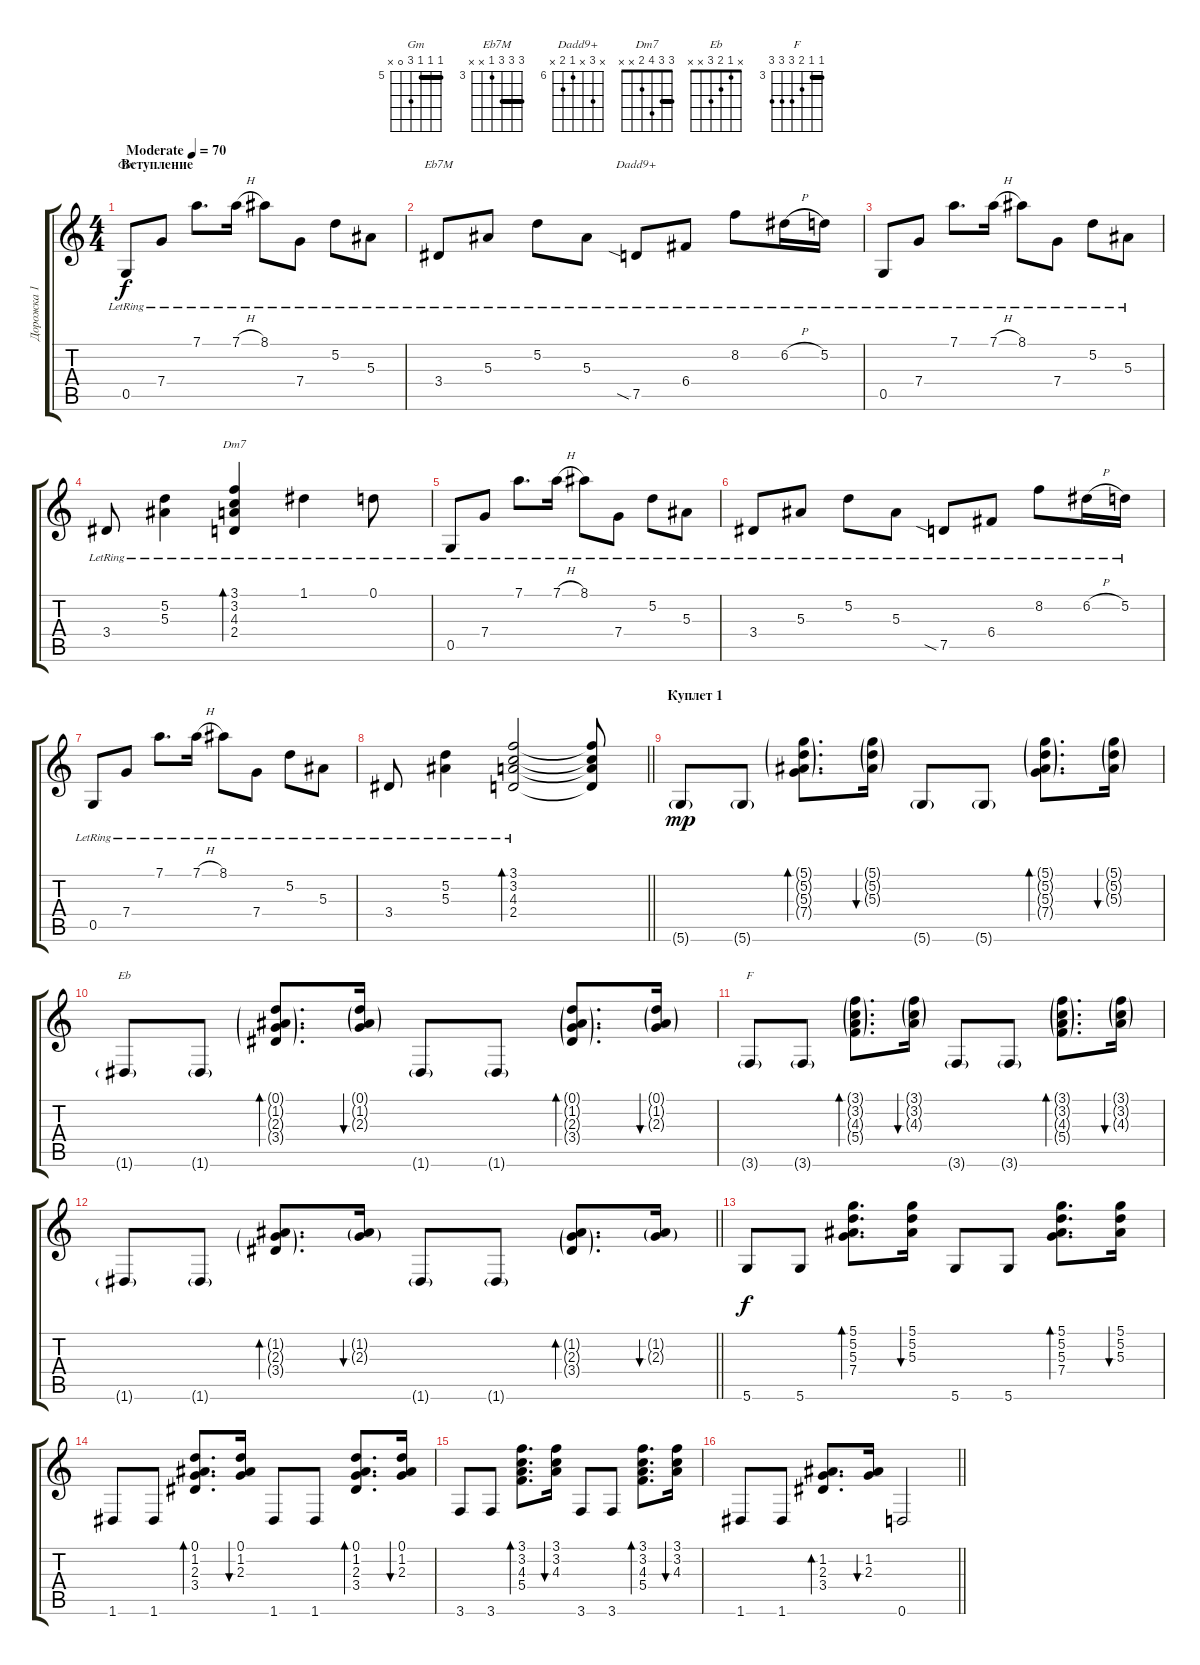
\track ("Дорожка 1" "Дорожка 1") {instrument electricguitarclean}
\staff {score tabs}
\tuning (D4 A3 F3 C3 G2 D2) {hide}
\chord ("Gm" 5 5 5 7 0 x) {firstfret 5 barre 5}
\chord ("Eb7M" 5 5 5 3 x x) {firstfret 3 barre 5}
\chord ("Dadd9+" x 8 x 6 7 x) {firstfret 6}
\chord ("Dm7" 3 3 4 2 x x) {barre 3}
\chord ("Eb" x 1 2 3 x x)
\chord ("F" 3 3 4 5 5 5) {firstfret 3 barre 3}
\ts (4 4)
\section ("" "Вступление")
\tempo (70 "Moderate")
\clef g2
\ks aminor
0.5{lr}.8{ch "Gm" dy f instrument electricguitarclean} 7.4{lr}.8 7.1{lr}.8{d} 7.1{h lr}.16 8.1{lr}.8 7.4{lr}.8 5.2{lr}.8 5.3{lr}.8 |
3.4{lr}.8{ch "Eb7M"} 5.3{lr}.8 5.2{lr}.8 5.3{lr}.8 7.5{sia lr}.8{ch "Dadd9+"} 6.4{lr}.8 8.2{lr}.8 6.2{h lr}.16 5.2{lr}.16 |
0.5{lr}.8 7.4{lr}.8 7.1{lr}.8{d} 7.1{h lr}.16 8.1{lr}.8 7.4{lr}.8 5.2{lr}.8 5.3{lr}.8 |
3.4{lr}.8 (5.2{lr} 5.3{lr}).4 (3.1{lr} 3.2{lr} 4.3 2.4).4{bd 120 ch "Dm7"} 1.1{lr}.4 0.1{lr}.8 |
0.5{lr}.8 7.4{lr}.8 7.1{lr}.8{d} 7.1{h lr}.16 8.1{lr}.8 7.4{lr}.8 5.2{lr}.8 5.3{lr}.8 |
3.4{lr}.8 5.3{lr}.8 5.2{lr}.8 5.3{lr}.8 7.5{sia lr}.8 6.4{lr}.8 8.2{lr}.8 6.2{h lr}.16 5.2{lr}.16 |
0.5{lr}.8 7.4{lr}.8 7.1{lr}.8{d} 7.1{h lr}.16 8.1{lr}.8 7.4{lr}.8 5.2{lr}.8 5.3{lr}.8 |
\barLineRight lightlight
3.4{lr}.8 (5.2{lr} 5.3{lr}).4 (3.1{lr} 3.2{lr} 4.3 2.4).2{bd 120} (3.1{t} 3.2{t} 4.3{t} 2.4{t}).8 |
\section ("" "Куплет 1")
5.6{g}.8{dy mp} 5.6{g}.8 (5.1{g} 5.2{g} 5.3{g} 7.4{g}).8{d bd 30} (5.1{g} 5.2{g} 5.3{g}).16{bu 30} 5.6{g}.8 5.6{g}.8 (5.1{g} 5.2{g} 5.3{g} 7.4{g}).8{d bd 30} (5.1{g} 5.2{g} 5.3{g}).16{bu 30} |
1.6{g}.8{ch "Eb"} 1.6{g}.8 (0.1{g} 1.2{g} 2.3{g} 3.4{g}).8{d bd 30} (0.1{g} 1.2{g} 2.3{g}).16{bu 30} 1.6{g}.8 1.6{g}.8 (0.1{g} 1.2{g} 2.3{g} 3.4{g}).8{d bd 30} (0.1{g} 1.2{g} 2.3{g}).16{bu 30} |
3.6{g}.8{ch "F"} 3.6{g}.8 (3.1{g} 3.2{g} 4.3{g} 5.4{g}).8{d bd 30} (3.1{g} 3.2{g} 4.3{g}).16{bu 30} 3.6{g}.8 3.6{g}.8 (3.1{g} 3.2{g} 4.3{g} 5.4{g}).8{d bd 30} (3.1{g} 3.2{g} 4.3{g}).16{bu 30} |
\barLineRight lightlight
1.6{g}.8 1.6{g}.8 (1.2{g} 2.3{g} 3.4{g}).8{d bd 30} (1.2{g} 2.3{g}).16{bu 30} 1.6{g}.8 1.6{g}.8 (1.2{g} 2.3{g} 3.4{g}).8{d bd 30} (1.2{g} 2.3{g}).16{bu 30} |
5.6.8{dy f} 5.6.8 (5.1 5.2 5.3 7.4).8{d bd 30} (5.1 5.2 5.3).16{bu 30} 5.6.8 5.6.8 (5.1 5.2 5.3 7.4).8{d bd 30} (5.1 5.2 5.3).16{bu 30} |
1.6.8 1.6.8 (0.1 1.2 2.3 3.4).8{d bd 30} (0.1 1.2 2.3).16{bu 30} 1.6.8 1.6.8 (0.1 1.2 2.3 3.4).8{d bd 30} (0.1 1.2 2.3).16{bu 30} |
3.6.8 3.6.8 (3.1 3.2 4.3 5.4).8{d bd 30} (3.1 3.2 4.3).16{bu 30} 3.6.8 3.6.8 (3.1 3.2 4.3 5.4).8{d bd 30} (3.1 3.2 4.3).16{bu 30} |
\barLineRight lightlight
1.6.8 1.6.8 (1.2 2.3 3.4).8{d bd 30} (1.2 2.3).16{bu 30} 0.6.2
